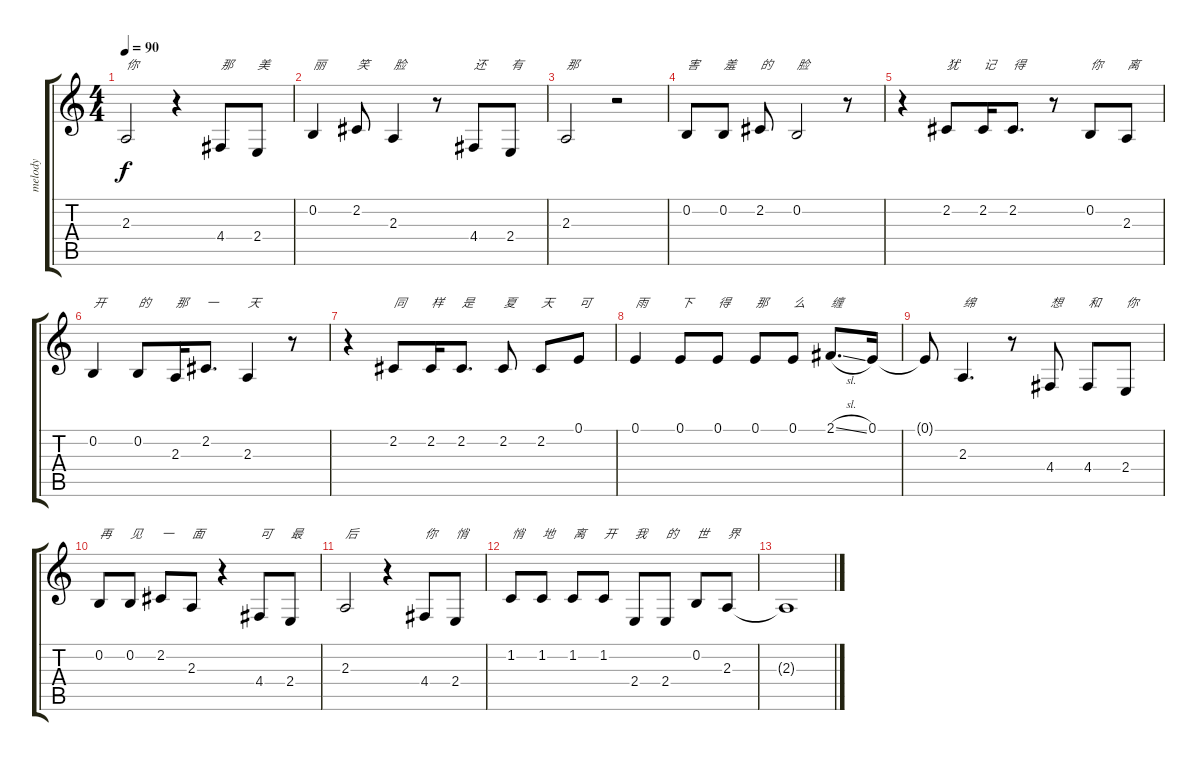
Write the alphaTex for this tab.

\track ("melody" "melody") {instrument trumpet}
\staff {score tabs}
\tuning (E4 B3 G3 D3 A2 E2) {hide}
\ts (4 4)
\tempo 90
\clef g2
\ks c
2.3.2{txt "你" dy f} r.4 4.4.8{txt "那"} 2.4.8{txt "美"} |
0.2.4{txt "丽"} 2.2.8{txt "笑"} 2.3.4{txt "脸"} r.8 4.4.8{txt "还"} 2.4.8{txt "有"} |
2.3.2{txt "那"} r.2 |
0.2.8{txt "害"} 0.2.8{txt "羞"} 2.2.8{txt "的"} 0.2.2{txt "脸"} r.8 |
r.4 2.2.8{txt "犹"} 2.2.16{txt "记"} 2.2.8{d txt "得"} r.8 0.2.8{txt "你"} 2.3.8{txt "离"} |
0.2.4{txt "开"} 0.2.8{txt "的"} 2.3.16{txt "那"} 2.2.8{d txt "一"} 2.3.4{txt "天"} r.8 |
r.4 2.2.8{txt "同"} 2.2.16{txt "样"} 2.2.8{d txt "是"} 2.2.8{txt "夏"} 2.2.8{txt "天"} 0.1.8{txt "可"} |
0.1.4{txt "雨"} 0.1.8{txt "下"} 0.1.8{txt "得"} 0.1.8{txt "那"} 0.1.8{txt "么"} 2.1{sl}.8{d txt "缠"} 0.1.16 |
0.1{t}.8 2.3.4{d txt "绵"} r.8 4.4.8{txt "想"} 4.4.8{txt "和"} 2.4.8{txt "你"} |
0.2.8{txt "再"} 0.2.8{txt "见"} 2.2.8{txt "一"} 2.3.8{txt "面"} r.4 4.4.8{txt "可"} 2.4.8{txt "最"} |
2.3.2{txt "后"} r.4 4.4.8{txt "你"} 2.4.8{txt "悄"} |
1.2.8{txt "悄"} 1.2.8{txt "地"} 1.2.8{txt "离"} 1.2.8{txt "开"} 2.4.8{txt "我"} 2.4.8{txt "的"} 0.2.8{txt "世"} 2.3.8{txt "界"} |
2.3{t}.1
